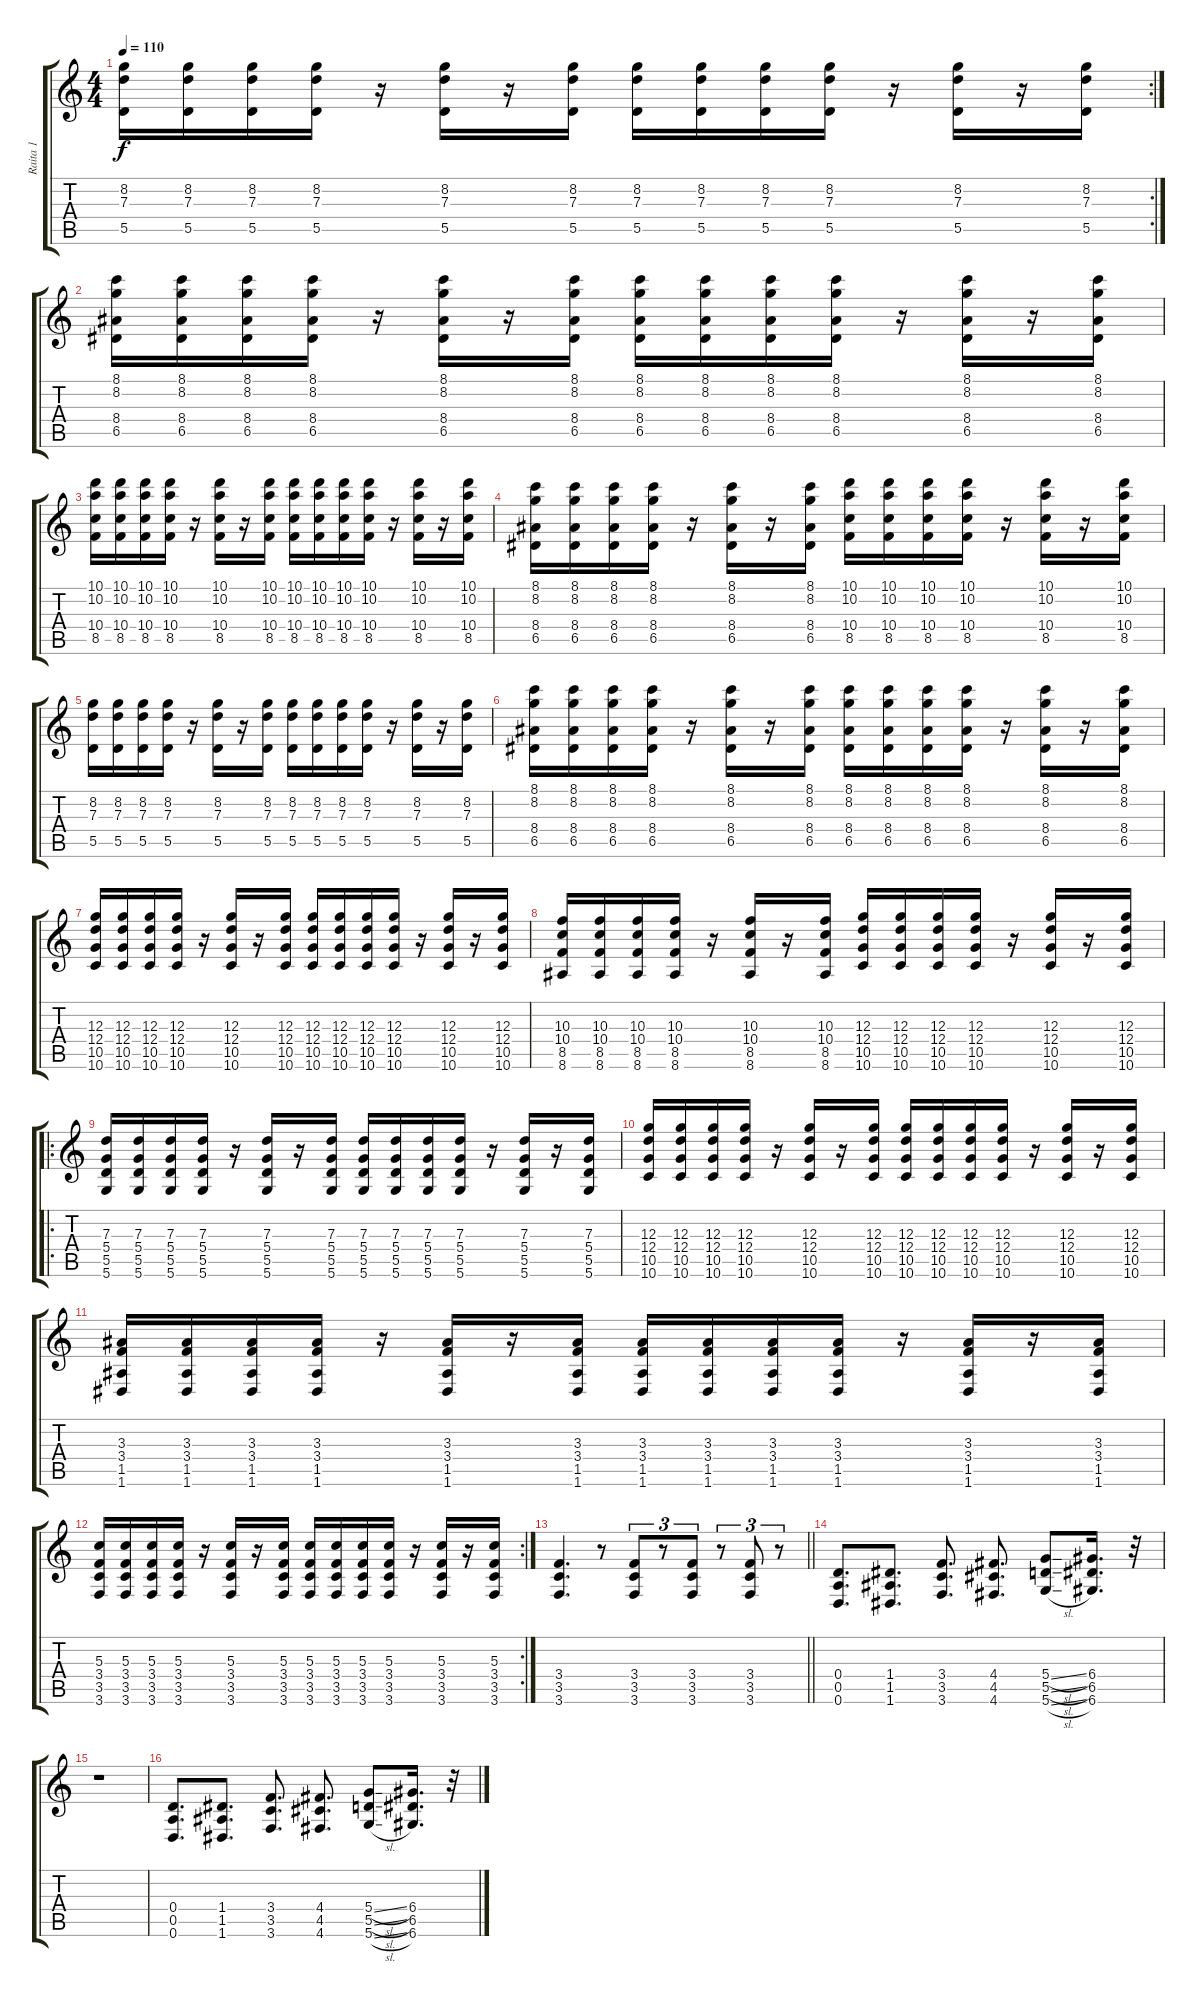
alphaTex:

\track ("Raita 1" "Raita 1") {instrument distortionguitar}
\staff {score tabs}
\tuning (E4 B3 G3 D3 A2 D2) {hide}
\rc 2
\ts (4 4)
\tempo 110
\clef g2
\ks c
(8.2 7.3 5.5).16{dy f} (8.2 7.3 5.5).16 (8.2 7.3 5.5).16 (8.2 7.3 5.5).16 r.16 (8.2 7.3 5.5).16 r.16 (8.2 7.3 5.5).16 (8.2 7.3 5.5).16 (8.2 7.3 5.5).16 (8.2 7.3 5.5).16 (8.2 7.3 5.5).16 r.16 (8.2 7.3 5.5).16 r.16 (8.2 7.3 5.5).16 |
(8.1 8.2 8.4 6.5).16{volume 9 instrument electricguitarclean} (8.1 8.2 8.4 6.5).16 (8.1 8.2 8.4 6.5).16 (8.1 8.2 8.4 6.5).16 r.16 (8.1 8.2 8.4 6.5).16 r.16 (8.1 8.2 8.4 6.5).16 (8.1 8.2 8.4 6.5).16 (8.1 8.2 8.4 6.5).16 (8.1 8.2 8.4 6.5).16 (8.1 8.2 8.4 6.5).16 r.16 (8.1 8.2 8.4 6.5).16 r.16 (8.1 8.2 8.4 6.5).16 |
(10.1 10.2 10.4 8.5).16 (10.1 10.2 10.4 8.5).16 (10.1 10.2 10.4 8.5).16 (10.1 10.2 10.4 8.5).16 r.16 (10.1 10.2 10.4 8.5).16 r.16 (10.1 10.2 10.4 8.5).16 (10.1 10.2 10.4 8.5).16 (10.1 10.2 10.4 8.5).16 (10.1 10.2 10.4 8.5).16 (10.1 10.2 10.4 8.5).16 r.16 (10.1 10.2 10.4 8.5).16 r.16 (10.1 10.2 10.4 8.5).16 |
(8.1 8.2 8.4 6.5).16 (8.1 8.2 8.4 6.5).16 (8.1 8.2 8.4 6.5).16 (8.1 8.2 8.4 6.5).16 r.16 (8.1 8.2 8.4 6.5).16 r.16 (8.1 8.2 8.4 6.5).16 (10.1 10.2 10.4 8.5).16 (10.1 10.2 10.4 8.5).16 (10.1 10.2 10.4 8.5).16 (10.1 10.2 10.4 8.5).16 r.16 (10.1 10.2 10.4 8.5).16 r.16 (10.1 10.2 10.4 8.5).16 |
(8.2 7.3 5.5).16 (8.2 7.3 5.5).16 (8.2 7.3 5.5).16 (8.2 7.3 5.5).16 r.16 (8.2 7.3 5.5).16 r.16 (8.2 7.3 5.5).16 (8.2 7.3 5.5).16 (8.2 7.3 5.5).16 (8.2 7.3 5.5).16 (8.2 7.3 5.5).16 r.16 (8.2 7.3 5.5).16 r.16 (8.2 7.3 5.5).16 |
(8.1 8.2 8.4 6.5).16{volume 9 instrument electricguitarclean} (8.1 8.2 8.4 6.5).16 (8.1 8.2 8.4 6.5).16 (8.1 8.2 8.4 6.5).16 r.16 (8.1 8.2 8.4 6.5).16 r.16 (8.1 8.2 8.4 6.5).16 (8.1 8.2 8.4 6.5).16 (8.1 8.2 8.4 6.5).16 (8.1 8.2 8.4 6.5).16 (8.1 8.2 8.4 6.5).16 r.16 (8.1 8.2 8.4 6.5).16 r.16 (8.1 8.2 8.4 6.5).16 |
(12.3 12.4 10.5 10.6).16 (12.3 12.4 10.5 10.6).16 (12.3 12.4 10.5 10.6).16 (12.3 12.4 10.5 10.6).16 r.16 (12.3 12.4 10.5 10.6).16 r.16 (12.3 12.4 10.5 10.6).16 (12.3 12.4 10.5 10.6).16 (12.3 12.4 10.5 10.6).16 (12.3 12.4 10.5 10.6).16 (12.3 12.4 10.5 10.6).16 r.16 (12.3 12.4 10.5 10.6).16 r.16 (12.3 12.4 10.5 10.6).16 |
(10.3 10.4 8.5 8.6).16 (10.3 10.4 8.5 8.6).16 (10.3 10.4 8.5 8.6).16 (10.3 10.4 8.5 8.6).16 r.16 (10.3 10.4 8.5 8.6).16 r.16 (10.3 10.4 8.5 8.6).16 (12.3 12.4 10.5 10.6).16 (12.3 12.4 10.5 10.6).16 (12.3 12.4 10.5 10.6).16 (12.3 12.4 10.5 10.6).16 r.16 (12.3 12.4 10.5 10.6).16 r.16 (12.3 12.4 10.5 10.6).16 |
\ro
(7.3 5.4 5.5 5.6).16{volume 16 instrument distortionguitar} (7.3 5.4 5.5 5.6).16 (7.3 5.4 5.5 5.6).16 (7.3 5.4 5.5 5.6).16 r.16 (7.3 5.4 5.5 5.6).16 r.16 (7.3 5.4 5.5 5.6).16 (7.3 5.4 5.5 5.6).16 (7.3 5.4 5.5 5.6).16 (7.3 5.4 5.5 5.6).16 (7.3 5.4 5.5 5.6).16 r.16 (7.3 5.4 5.5 5.6).16 r.16 (7.3 5.4 5.5 5.6).16 |
(12.3 12.4 10.5 10.6).16 (12.3 12.4 10.5 10.6).16 (12.3 12.4 10.5 10.6).16 (12.3 12.4 10.5 10.6).16 r.16 (12.3 12.4 10.5 10.6).16 r.16 (12.3 12.4 10.5 10.6).16 (12.3 12.4 10.5 10.6).16 (12.3 12.4 10.5 10.6).16 (12.3 12.4 10.5 10.6).16 (12.3 12.4 10.5 10.6).16 r.16 (12.3 12.4 10.5 10.6).16 r.16 (12.3 12.4 10.5 10.6).16 |
(3.3 3.4 1.5 1.6).16 (3.3 3.4 1.5 1.6).16 (3.3 3.4 1.5 1.6).16 (3.3 3.4 1.5 1.6).16 r.16 (3.3 3.4 1.5 1.6).16 r.16 (3.3 3.4 1.5 1.6).16 (3.3 3.4 1.5 1.6).16 (3.3 3.4 1.5 1.6).16 (3.3 3.4 1.5 1.6).16 (3.3 3.4 1.5 1.6).16 r.16 (3.3 3.4 1.5 1.6).16 r.16 (3.3 3.4 1.5 1.6).16 |
\rc 2
(5.3 3.4 3.5 3.6).16 (5.3 3.4 3.5 3.6).16 (5.3 3.4 3.5 3.6).16 (5.3 3.4 3.5 3.6).16 r.16 (5.3 3.4 3.5 3.6).16 r.16 (5.3 3.4 3.5 3.6).16 (5.3 3.4 3.5 3.6).16 (5.3 3.4 3.5 3.6).16 (5.3 3.4 3.5 3.6).16 (5.3 3.4 3.5 3.6).16 r.16 (5.3 3.4 3.5 3.6).16 r.16 (5.3 3.4 3.5 3.6).16 |
\barLineRight lightlight
(3.4 3.5 3.6).4{d} r.8 (3.4 3.5 3.6).8{tu (3 2)} r.8{tu (3 2)} (3.4 3.5 3.6).8{tu (3 2)} r.8{tu (3 2)} (3.4 3.5 3.6).8{tu (3 2)} r.8{tu (3 2)} |
(0.4 0.5 0.6).8{d} (1.4 1.5 1.6).8{d} (3.4 3.5 3.6).8{d} (4.4 4.5 4.6).8{d} (5.4{sl} 5.5{sl} 5.6{sl}).8 (6.4 6.5 6.6).16{d} r.32 |
r.1 |
(0.4 0.5 0.6).8{d} (1.4 1.5 1.6).8{d} (3.4 3.5 3.6).8{d} (4.4 4.5 4.6).8{d} (5.4{sl} 5.5{sl} 5.6{sl}).8 (6.4 6.5 6.6).16{d} r.32
